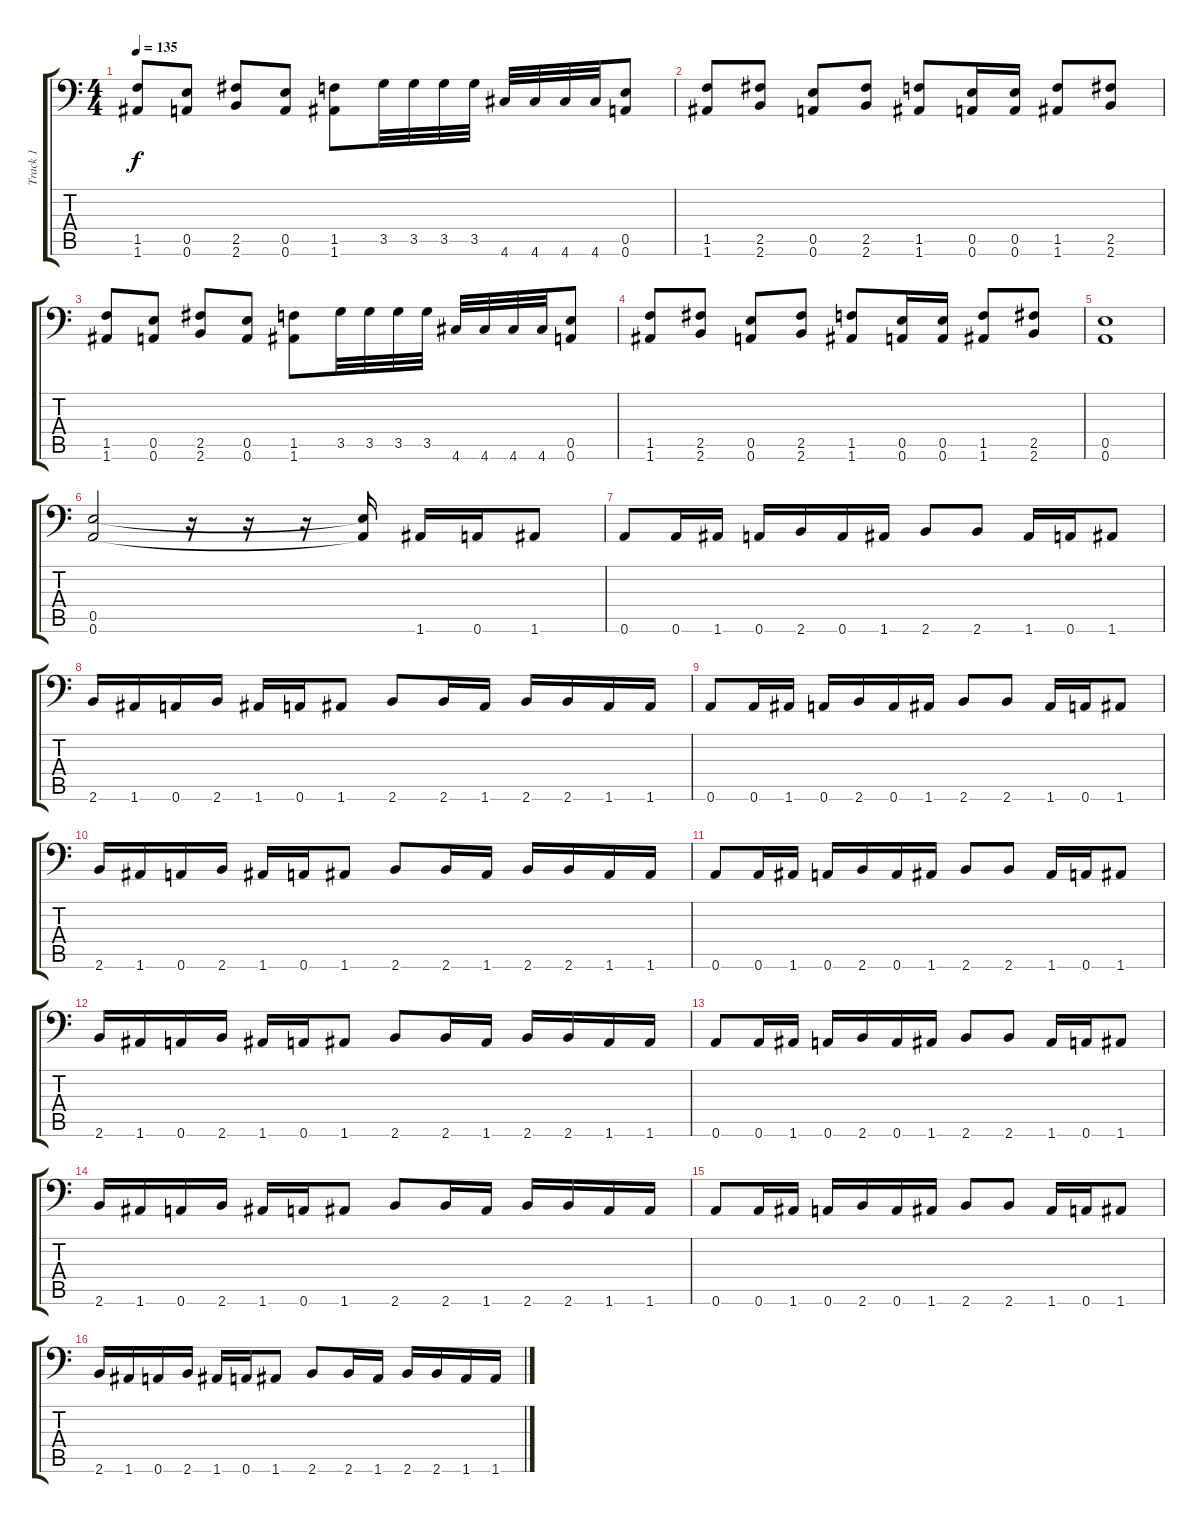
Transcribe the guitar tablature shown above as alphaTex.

\track ("Track 1" "Track 1") {instrument distortionguitar}
\staff {score tabs}
\tuning (B3 Gb3 D3 A2 E2 A1) {hide}
\ts (4 4)
\tempo 135
\clef f4
\ks c
(1.5 1.6).8{dy f} (0.5 0.6).8 (2.5 2.6).8 (0.5 0.6).8 (1.5 1.6).8 3.5.32 3.5.32 3.5.32 3.5.32 4.6.32 4.6.32 4.6.32 4.6.32 (0.5 0.6).8 |
(1.5 1.6).8 (2.5 2.6).8 (0.5 0.6).8 (2.5 2.6).8 (1.5 1.6).8 (0.5 0.6).16 (0.5 0.6).16 (1.5 1.6).8 (2.5 2.6).8 |
(1.5 1.6).8 (0.5 0.6).8 (2.5 2.6).8 (0.5 0.6).8 (1.5 1.6).8 3.5.32 3.5.32 3.5.32 3.5.32 4.6.32 4.6.32 4.6.32 4.6.32 (0.5 0.6).8 |
(1.5 1.6).8 (2.5 2.6).8 (0.5 0.6).8 (2.5 2.6).8 (1.5 1.6).8 (0.5 0.6).16 (0.5 0.6).16 (1.5 1.6).8 (2.5 2.6).8 |
(0.5 0.6).1 |
(0.5 0.6).2 r.16 r.16 r.16 (0.5{t} 0.6{t}).16 1.6.16 0.6.16 1.6.8 |
0.6.8 0.6.16 1.6.16 0.6.16 2.6.16 0.6.16 1.6.16 2.6.8 2.6.8 1.6.16 0.6.16 1.6.8 |
2.6.16 1.6.16 0.6.16 2.6.16 1.6.16 0.6.16 1.6.8 2.6.8 2.6.16 1.6.16 2.6.16 2.6.16 1.6.16 1.6.16 |
0.6.8 0.6.16 1.6.16 0.6.16 2.6.16 0.6.16 1.6.16 2.6.8 2.6.8 1.6.16 0.6.16 1.6.8 |
2.6.16 1.6.16 0.6.16 2.6.16 1.6.16 0.6.16 1.6.8 2.6.8 2.6.16 1.6.16 2.6.16 2.6.16 1.6.16 1.6.16 |
0.6.8 0.6.16 1.6.16 0.6.16 2.6.16 0.6.16 1.6.16 2.6.8 2.6.8 1.6.16 0.6.16 1.6.8 |
2.6.16 1.6.16 0.6.16 2.6.16 1.6.16 0.6.16 1.6.8 2.6.8 2.6.16 1.6.16 2.6.16 2.6.16 1.6.16 1.6.16 |
0.6.8 0.6.16 1.6.16 0.6.16 2.6.16 0.6.16 1.6.16 2.6.8 2.6.8 1.6.16 0.6.16 1.6.8 |
2.6.16 1.6.16 0.6.16 2.6.16 1.6.16 0.6.16 1.6.8 2.6.8 2.6.16 1.6.16 2.6.16 2.6.16 1.6.16 1.6.16 |
0.6.8 0.6.16 1.6.16 0.6.16 2.6.16 0.6.16 1.6.16 2.6.8 2.6.8 1.6.16 0.6.16 1.6.8 |
2.6.16 1.6.16 0.6.16 2.6.16 1.6.16 0.6.16 1.6.8 2.6.8 2.6.16 1.6.16 2.6.16 2.6.16 1.6.16 1.6.16
